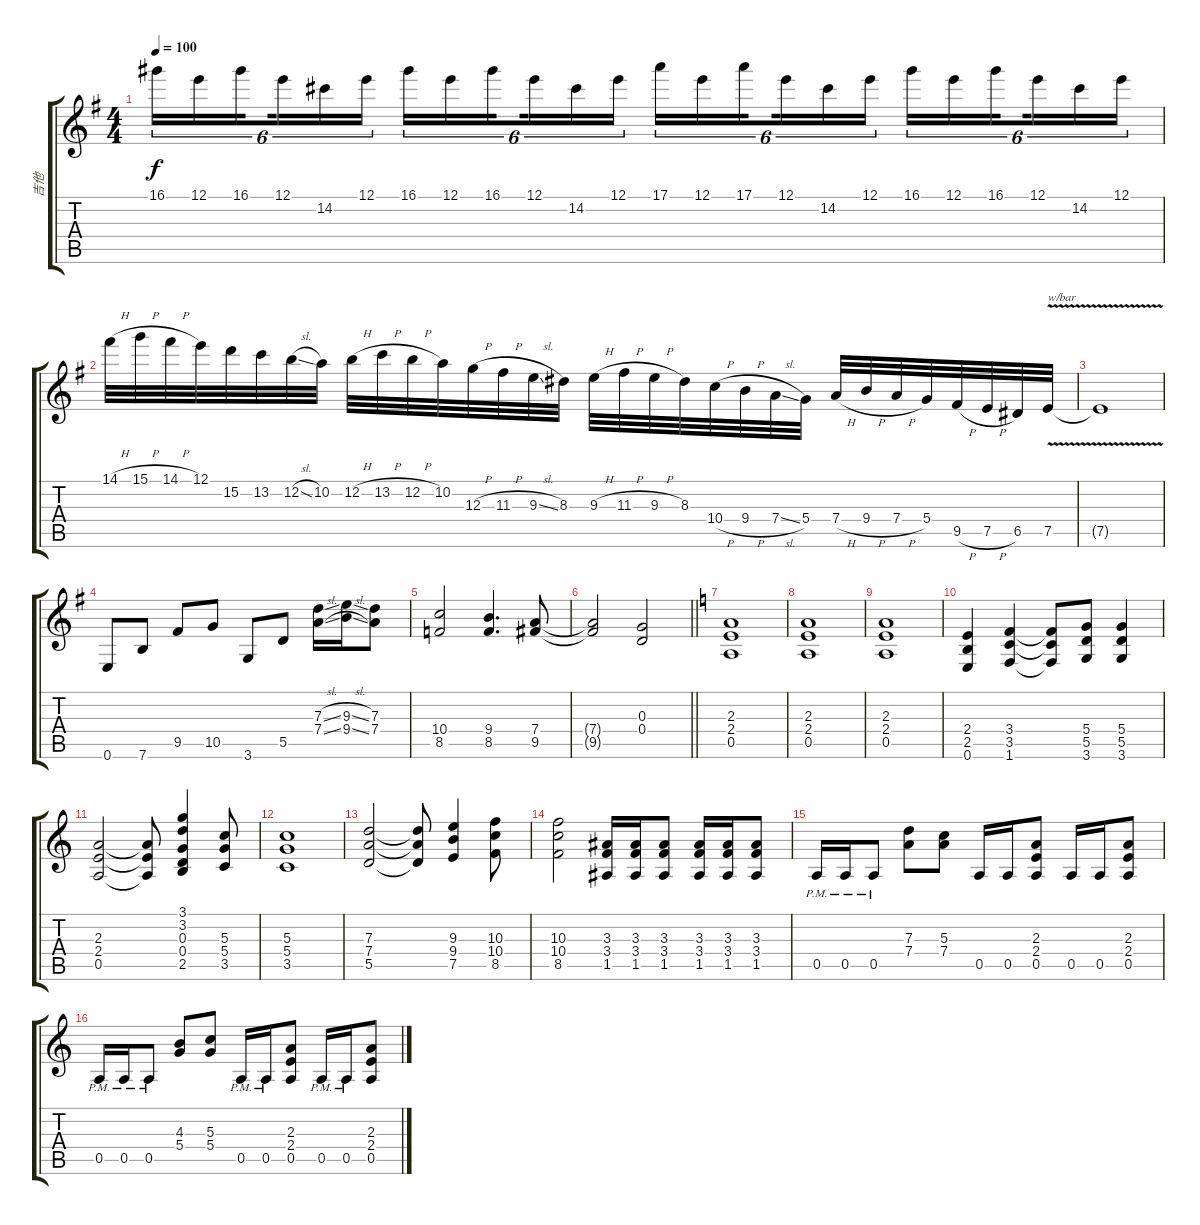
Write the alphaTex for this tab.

\track ("吉他" "吉他") {instrument electricguitarclean}
\staff {score tabs}
\tuning (E4 B3 G3 D3 A2 E2) {hide}
\ts (4 4)
\tempo 100
\clef g2
\ks eminor
16.1.16{tu (6 4) dy f} 12.1.16{tu (6 4)} 16.1.16{tu (6 4) beam splitsecondary} 12.1.16{tu (6 4)} 14.2.16{tu (6 4)} 12.1.16{tu (6 4)} 16.1.16{tu (6 4)} 12.1.16{tu (6 4)} 16.1.16{tu (6 4) beam splitsecondary} 12.1.16{tu (6 4)} 14.2.16{tu (6 4)} 12.1.16{tu (6 4)} 17.1.16{tu (6 4)} 12.1.16{tu (6 4)} 17.1.16{tu (6 4) beam splitsecondary} 12.1.16{tu (6 4)} 14.2.16{tu (6 4)} 12.1.16{tu (6 4)} 16.1.16{tu (6 4)} 12.1.16{tu (6 4)} 16.1.16{tu (6 4) beam splitsecondary} 12.1.16{tu (6 4)} 14.2.16{tu (6 4)} 12.1.16{tu (6 4)} |
14.1{h}.32 15.1{h}.32 14.1{h}.32 12.1.32 15.2.32 13.2.32 12.2{sl}.32 10.2.32 12.2{h}.32 13.2{h}.32 12.2{h}.32 10.2.32 12.3{h}.32 11.3{h}.32 9.3{sl}.32 8.3.32 9.3{h}.32 11.3{h}.32 9.3{h}.32 8.3.32 10.4{h}.32 9.4{h}.32 7.4{sl}.32 5.4.32 7.4{h}.32 9.4{h}.32 7.4{h}.32 5.4.32 9.5{h}.32 7.5{h}.32 6.5.32 7.5{v}.32{txt "w/bar"} |
7.5{t}.1 |
0.6.8 7.6.8 9.5.8 10.5.8 3.6.8 5.5.8 (7.3{sl} 7.4{sl}).16 (9.3{sl} 9.4{sl}).16 (7.3 7.4).8 |
(10.4 8.5).2 (9.4 8.5).4{d} (7.4 9.5).8 |
\barLineRight lightlight
(7.4{t} 9.5{t}).2 (0.3 0.4).2 |
\ks c
(2.3 2.4 0.5).1{volume 11} |
(2.3 2.4 0.5).1 |
(2.3 2.4 0.5).1 |
(2.4 2.5 0.6).4 (3.4 3.5 1.6).4 (3.4{t} 3.5{t} 1.6{t}).8 (5.4 5.5 3.6).8 (5.4 5.5 3.6).4 |
(2.3 2.4 0.5).2 (2.3{t} 2.4{t} 0.5{t}).8 (3.1 3.2 0.3 0.4 2.5).4 (5.3 5.4 3.5).8 |
(5.3 5.4 3.5).1 |
(7.3 7.4 5.5).2 (7.3{t} 7.4{t} 5.5{t}).8 (9.3 9.4 7.5).4 (10.3 10.4 8.5).8 |
(10.3 10.4 8.5).2 (3.3 3.4 1.5).16 (3.3 3.4 1.5).16 (3.3 3.4 1.5).8 (3.3 3.4 1.5).16 (3.3 3.4 1.5).16 (3.3 3.4 1.5).8 |
0.5{pm}.16 0.5{pm}.16 0.5{pm}.8 (7.3 7.4).8 (5.3 7.4).8 0.5.16 0.5.16 (2.3 2.4 0.5).8 0.5.16 0.5.16 (2.3 2.4 0.5).8 |
0.5{pm}.16 0.5{pm}.16 0.5{pm}.8 (4.3 5.4).8 (5.3 5.4).8 0.5{pm}.16 0.5{pm}.16 (2.3 2.4 0.5).8 0.5{pm}.16 0.5{pm}.16 (2.3 2.4 0.5).8
